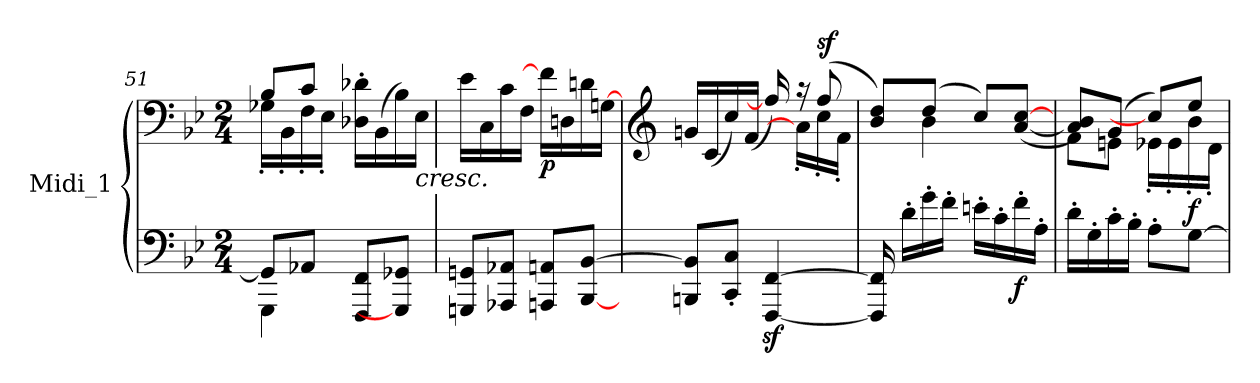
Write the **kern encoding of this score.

**kern	**kern	**dynam
*part1	*part1	*part1
*staff2	*staff1	*staff1/2
*I"Midi_1	*	*
*clefF4	*clefF4	*
*k[b-e-]	*k[b-e-]	*
*B-:	*B-:	*
*M2/4	*M2/4	*
=51	=51	=51
*^	*^	*
8GG-/L]	4GGG\	8B-/L	16G-X'\LL	.
.	.	.	16BB-'\	.
8AA-X/J	.	8c/J	16F'\	.
.	.	.	16E-'\JJ	.
8FFF/ 8FF/L	4ryy	16D-X\' 16d-X\'LL	4ryy	.
.	.	(16BB-\	.	.
8GGG-/] 8GG-X/J	.	16B-\)	.	.
!	!	!	!	!LO:HP:b
.	.	16E-\JJ	.	<
=52	=52	=52	=52	=52
8GGGni/ 8GGni/L	2ryy	16e-\LL	2ryy	.
.	.	16C\	.	.
8AAA-X/ 8AA-X/J	.	16c\	.	.
.	.	16F\JJ	.	.
!	!	!	!	!LO:DY:b
8AAAn/ 8AAn/L	.	16f\LL]	.	p
.	.	16Dni\	.	.
[8BBB-/ [8BB-/J	.	16dni\	.	.
.	.	[16Gni\JJ	.	.
*v	*v	*	*	*
*	*v	*v	*
.	.	[
!!LO:LB:g=z
=53	=53	=53
*	*clefG2	*
*	*^	*
8BBBni/ 8BB-i/]L	16gni/LL	4ryy	.
.	(16c/	.	.
8CC/' 8C/'J	16cc/)	.	.
.	(16f/JJ	.	.
[4FFF/z< [4FF/z<	16ff/])	16ryy	.
.	16r	16a'\LL]	.
!	!	!	!LO:DY:a
.	(>8ff/	16cc'\	sf
.	.	16f'\JJ	.
=54	=54	=54	=54
16FFF/] 16FF/]	8b-/ 8dd/L)	8ryy	.
16d'\LL	.	.	.
16g'\	(>8dd/J	4b-\	.
16f'\JJ	.	.	.
16en'\LL	8cc/L)	.	.
16c'\	.	.	.
!	!	!	!LO:DY:b=2
16f'\	(>[8a/ [8cc/J	8ryy	f
16A'\JJ	.	.	.
=55	=55	=55	=55
16d'\LL	8a/] 8b-/L)	8f\L	.
16G'\	.	.	.
16c'\	(>8g/J	8en\J	.
16B-'\JJ	.	.	.
8A'\L	8cc/L])	16e-X'\LL	.
.	.	16e-'\	.
!	!	!	!LO:DY:b
[8G\J	8ee-/J	16b-'\	f
.	.	16d'\JJ	.
*	*v	*v	*
=	=	=
*-	*-	*-
